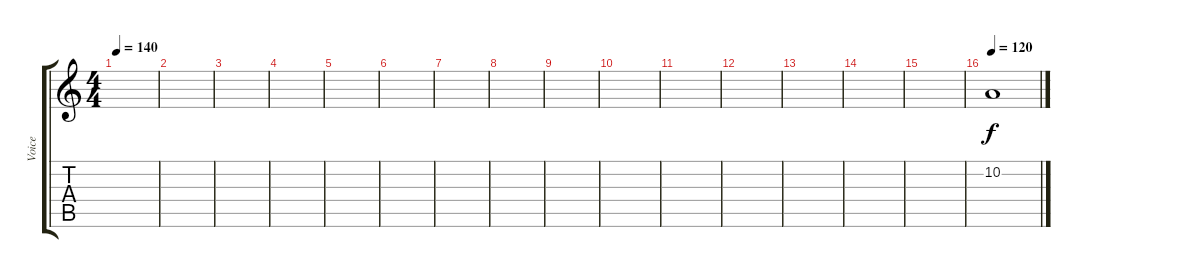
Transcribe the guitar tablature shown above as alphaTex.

\track ("Voice" "Voice") {instrument synthstrings2}
\staff {score tabs}
\tuning (E4 B3 G3 D3 A2 E2) {hide}
\ts (4 4)
\tempo 140
\clef g2
\ks c
|
|
|
|
|
|
|
|
|
|
|
|
|
|
|
\tempo 120
10.2.1
